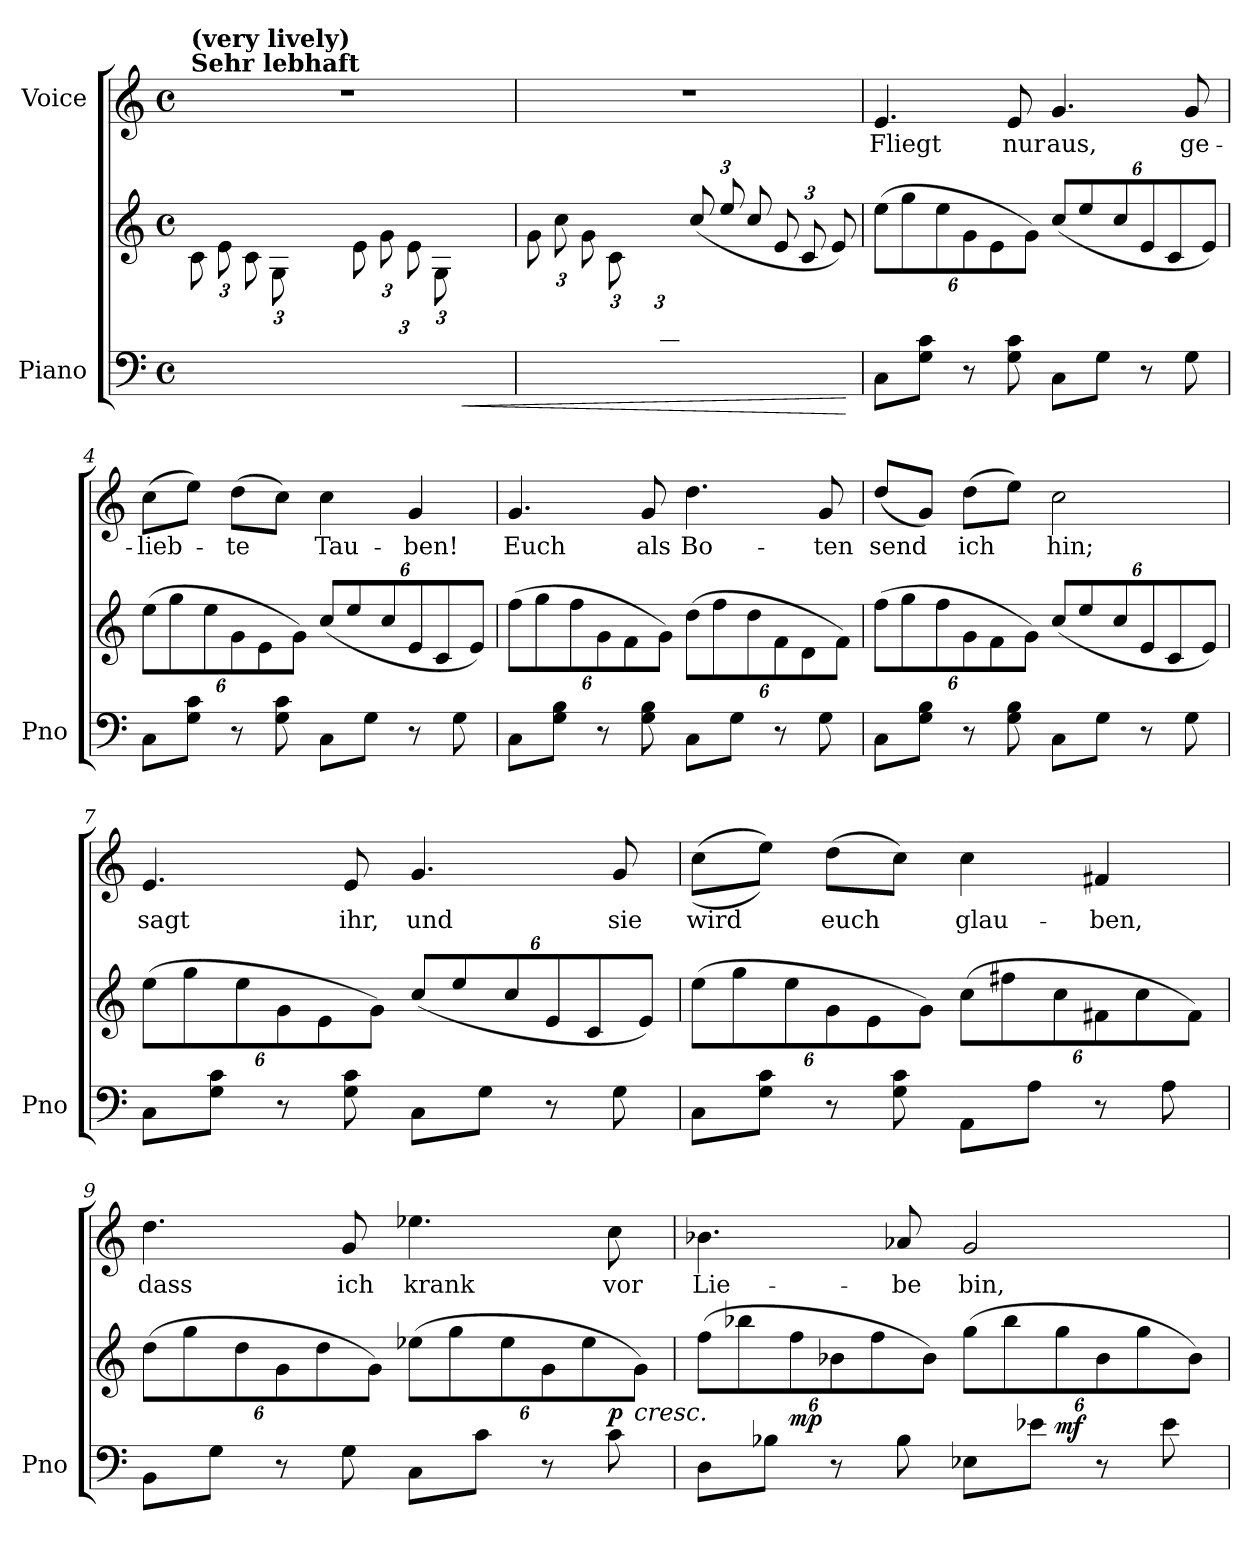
**kern	**kern	**dynam	**kern	**text
*part2	*part2	*part2	*part1	*part1
*staff3	*staff2	*staff2/3	*staff1	*staff1
*I"Piano	*	*	*I"Voice	*
*I'Pno	*	*	*	*
*clefF4	*clefG2	*	*clefG2	*
*k[]	*k[]	*	*k[]	*
*M4/4	*M4/4	*	*M4/4	*
*met(c)	*met(c)	*	*met(c)	*
=1	=1	=1	=1	=1
*^	*	*	*	*
*	*	*Xbrackettup	*	*	*
!	!	!	!	!LO:TX:a:B:t=Sehr lebhaft	!
!	!	!	!	!LO:TX:a:B:t=(very lively)	!
3ryy	1ryy	(>12c\L	.	1r	.
.	.	12e\	.	.	.
.	.	12c\	.	.	.
.	.	12G\	.	.	.
12E/	.	6ryy	.	.	.
12G/J)	.	.	.	.	.
3ryy	.	(>12e\L	.	.	.
.	.	12g\	.	.	.
.	.	12e\	.	.	.
.	.	12G\	.	.	.
!	!	!	!LO:HP:b=2	!	!
12E/	.	6ryy	<	.	.
12G/J)	.	.	.	.	.
=2	=2	=2	=2	=2	=2
3ryy	1ryy	(>12g\L	.	1r	.
.	.	12cc\	.	.	.
.	.	12g\	.	.	.
.	.	12c\	.	.	.
12G/	.	6ryy	.	.	.
12c/J)	.	.	.	.	.
2ryy	.	(<12cc/L	.	.	.
.	.	12ee/	.	.	.
.	.	12cc/	.	.	.
.	.	12e/	.	.	.
.	.	12c/	.	.	.
.	.	12e/J)	.	.	.
*v	*v	*	*	*	*
.	.	[	.	.
=3	=3	=3	=3	=3
!	!	!	!	!LO:LY:b
8C\L	(>12ee\L	.	4.e/	Fliegt
.	12gg\	.	.	.
8G\ 8c\J	.	.	.	.
.	12ee\	.	.	.
!	!	!LO:DY:a=2	!	!
!	!	!LO:DY:n=1:a=2	!	!
8r	12g\	p other-dynamics	.	.
.	12e\	.	.	.
!	!	!	!	!LO:LY:b
8G\ 8c\	.	.	8e/	nur
.	12g\J)	.	.	.
!	!	!	!	!LO:LY:b
8C\L	(<12cc/L	.	4.g/	aus,
.	12ee/	.	.	.
8G\J	.	.	.	.
.	12cc/	.	.	.
8r	12e/	.	.	.
.	12c/	.	.	.
!	!	!	!	!LO:LY:b
8G\	.	.	8g/	ge-
.	12e/J)	.	.	.
!!LO:LB:g=z
=4	=4	=4	=4	=4
!	!	!	!	!LO:LY:b
8C\L	(>12ee\L	.	(>8cc\L	lieb-
.	12gg\	.	.	.
8G\ 8c\J	.	.	8ee\J)	.
.	12ee\	.	.	.
!	!	!	!	!LO:LY:b
8r	12g\	.	(>8dd\L	-te
.	12e\	.	.	.
8G\ 8c\	.	.	8cc\J)	.
.	12g\J)	.	.	.
!	!	!	!	!LO:LY:b
8C\L	(<12cc/L	.	4cc\	Tau-
.	12ee/	.	.	.
8G\J	.	.	.	.
.	12cc/	.	.	.
!	!	!	!	!LO:LY:b
8r	12e/	.	4g/	-ben!
.	12c/	.	.	.
8G\	.	.	.	.
.	12e/J)	.	.	.
=5	=5	=5	=5	=5
!	!	!	!	!LO:LY:b
8C\L	(>12ff\L	.	4.g/	Euch
.	12gg\	.	.	.
8G\ 8B\J	.	.	.	.
.	12ff\	.	.	.
8r	12g\	.	.	.
.	12f\	.	.	.
!	!	!	!	!LO:LY:b
8G\ 8B\	.	.	8g/	als
.	12g\J)	.	.	.
!	!	!	!	!LO:LY:b
8C\L	(>12dd\L	.	4.dd\	Bo-
.	12ff\	.	.	.
8G\J	.	.	.	.
.	12dd\	.	.	.
8r	12f\	.	.	.
.	12d\	.	.	.
!	!	!	!	!LO:LY:b
8G\	.	.	8g/	-ten
.	12f\J)	.	.	.
=6	=6	=6	=6	=6
!	!	!	!	!LO:LY:b
8C\L	(>12ff\L	.	(<8dd/L	send
.	12gg\	.	.	.
8G\ 8B\J	.	.	8g/J)	.
.	12ff\	.	.	.
!	!	!	!	!LO:LY:b
8r	12g\	.	(>8dd\L	ich
.	12f\	.	.	.
8G\ 8B\	.	.	8ee\J)	.
.	12g\J)	.	.	.
!	!	!	!	!LO:LY:b
8C\L	(<12cc/L	.	2cc\	hin;
.	12ee/	.	.	.
8G\J	.	.	.	.
.	12cc/	.	.	.
8r	12e/	.	.	.
.	12c/	.	.	.
8G\	.	.	.	.
.	12e/J)	.	.	.
!!LO:LB:g=z
=7	=7	=7	=7	=7
!	!	!	!	!LO:LY:b
8C\L	(>12ee\L	.	4.e/	sagt
.	12gg\	.	.	.
8G\ 8c\J	.	.	.	.
.	12ee\	.	.	.
8r	12g\	.	.	.
.	12e\	.	.	.
!	!	!	!	!LO:LY:b
8G\ 8c\	.	.	8e/	ihr,
.	12g\J)	.	.	.
!	!	!	!	!LO:LY:b
8C\L	(<12cc/L	.	4.g/	und
.	12ee/	.	.	.
8G\J	.	.	.	.
.	12cc/	.	.	.
8r	12e/	.	.	.
.	12c/	.	.	.
!	!	!	!	!LO:LY:b
8G\	.	.	8g/	sie
.	12e/J)	.	.	.
=8	=8	=8	=8	=8
!	!	!	!	!LO:LY:b
8C\L	(>12ee\L	.	(>(>8cc\L	wird
.	12gg\	.	.	.
8G\ 8c\J	.	.	8ee\J))	.
.	12ee\	.	.	.
!	!	!	!	!LO:LY:b
8r	12g\	.	(>8dd\L	euch
.	12e\	.	.	.
8G\ 8c\	.	.	8cc\J)	.
.	12g\J)	.	.	.
!	!	!	!	!LO:LY:b
8AA\L	(>12cc\L	.	4cc\	glau-
.	12ff#X\	.	.	.
8A\J	.	.	.	.
.	12cc\	.	.	.
!	!	!	!	!LO:LY:b
8r	12f#X\	.	4f#X/	-ben,
.	12cc\	.	.	.
8A\	.	.	.	.
.	12f#\J)	.	.	.
=9	=9	=9	=9	=9
!	!	!	!	!LO:LY:b
8BB\L	(>12dd\L	.	4.dd\	dass
.	12gg\	.	.	.
8G\J	.	.	.	.
.	12dd\	.	.	.
8r	12g\	.	.	.
.	12dd\	.	.	.
!	!	!	!	!LO:LY:b
8G\	.	.	8g/	ich
.	12g\J)	.	.	.
!	!	!	!	!LO:LY:b
8C\L	(>12ee-X\L	.	4.ee-X\	krank
.	12gg\	.	.	.
8c\J	.	.	.	.
.	12ee-\	.	.	.
8r	12g\	.	.	.
.	12ee-\	.	.	.
!	!	!LO:DY:a=2	!	!LO:LY:b
8c\	.	p	8cc\	vor
!	!	!LO:HP:b	!	!
.	12g\J)	<	.	.
!!LO:PB:g=z
=10	=10	=10	=10	=10
!	!	!	!	!LO:LY:b
8D\L	(>12ff\L	.	4.b-X\	Lie-
.	12bb-X\	.	.	.
8B-X\J	.	.	.	.
!	!	!LO:DY:b	!	!
.	12ff\	mp	.	.
8r	12b-X\	.	.	.
.	12ff\	.	.	.
!	!	!	!	!LO:LY:b
8B-\	.	.	8a-X/	-be
.	12b-\J)	.	.	.
!	!	!	!	!LO:LY:b
8E-X\L	(>12gg\L	.	2g/	bin,
.	12bb-\	.	.	.
8e-X\J	.	.	.	.
!	!	!LO:DY:b	!	!
.	12gg\	mf	.	.
8r	12b-\	.	.	.
.	12gg\	.	.	.
8e-\	.	.	.	.
.	12b-\J)	.	.	.
.	.	[	.	.
=	=	=	=	=
*-	*-	*-	*-	*-
